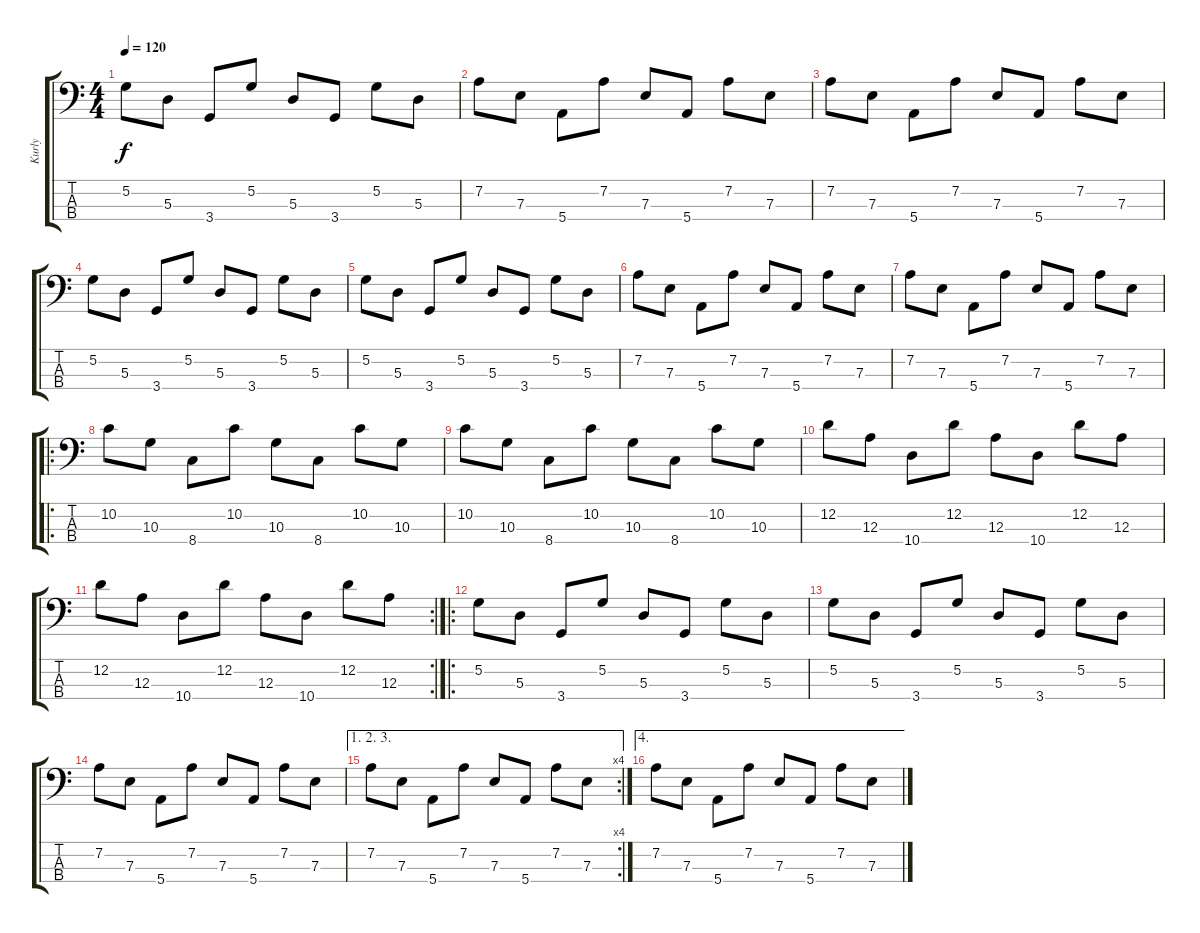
\track ("Kurly" "Kurly") {instrument electricbassfinger}
\staff {score tabs}
\tuning (G2 D2 A1 E1) {hide}
\ts (4 4)
\tempo 120
\clef f4
\ks c
5.2.8{dy f} 5.3.8 3.4.8 5.2.8 5.3.8 3.4.8 5.2.8 5.3.8 |
7.2.8 7.3.8 5.4.8 7.2.8 7.3.8 5.4.8 7.2.8 7.3.8 |
7.2.8 7.3.8 5.4.8 7.2.8 7.3.8 5.4.8 7.2.8 7.3.8 |
5.2.8 5.3.8 3.4.8 5.2.8 5.3.8 3.4.8 5.2.8 5.3.8 |
5.2.8 5.3.8 3.4.8 5.2.8 5.3.8 3.4.8 5.2.8 5.3.8 |
7.2.8 7.3.8 5.4.8 7.2.8 7.3.8 5.4.8 7.2.8 7.3.8 |
7.2.8 7.3.8 5.4.8 7.2.8 7.3.8 5.4.8 7.2.8 7.3.8 |
\ro
10.2.8 10.3.8 8.4.8 10.2.8 10.3.8 8.4.8 10.2.8 10.3.8 |
10.2.8 10.3.8 8.4.8 10.2.8 10.3.8 8.4.8 10.2.8 10.3.8 |
12.2.8 12.3.8 10.4.8 12.2.8 12.3.8 10.4.8 12.2.8 12.3.8 |
\rc 2
12.2.8 12.3.8 10.4.8 12.2.8 12.3.8 10.4.8 12.2.8 12.3.8 |
\ro
5.2.8 5.3.8 3.4.8 5.2.8 5.3.8 3.4.8 5.2.8 5.3.8 |
5.2.8 5.3.8 3.4.8 5.2.8 5.3.8 3.4.8 5.2.8 5.3.8 |
7.2.8 7.3.8 5.4.8 7.2.8 7.3.8 5.4.8 7.2.8 7.3.8 |
\ae (1 2 3)
\rc 4
7.2.8 7.3.8 5.4.8 7.2.8 7.3.8 5.4.8 7.2.8 7.3.8 |
\ae 4
7.2.8 7.3.8 5.4.8 7.2.8 7.3.8 5.4.8 7.2.8 7.3.8
